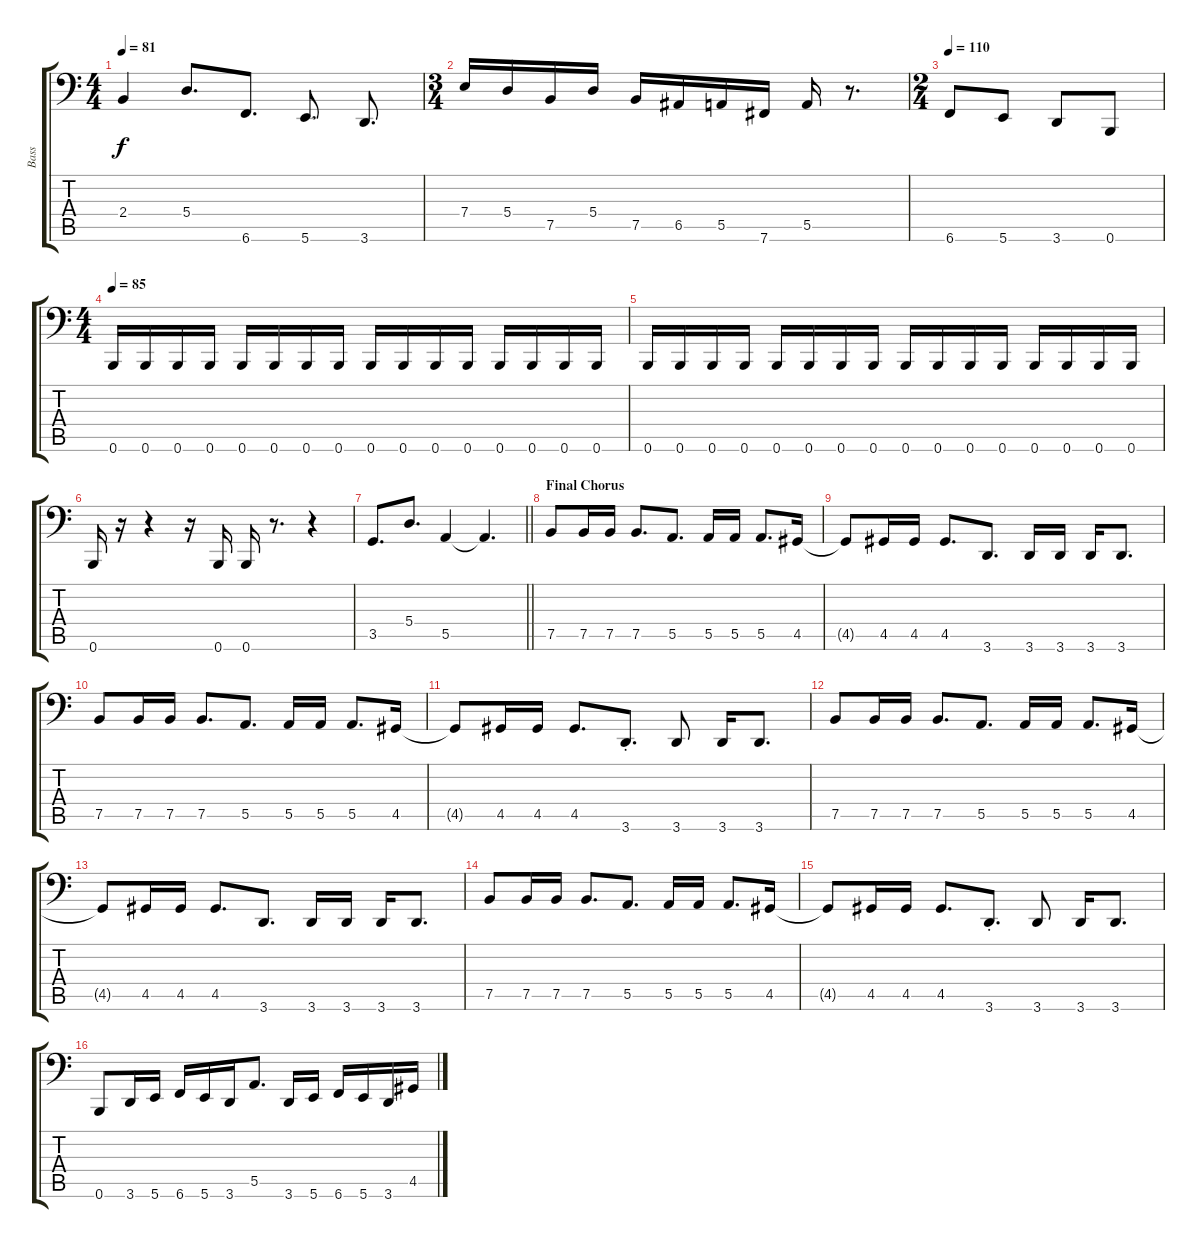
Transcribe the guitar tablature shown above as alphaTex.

\track ("Bass" "Bass") {instrument electricbassfinger}
\staff {score tabs}
\tuning (C3 G2 D2 A1 E1 B0) {hide}
\ts (4 4)
\tempo 81
\clef f4
\ks c
2.4.4{dy f} 5.4.8{d} 6.6.8{d} 5.6.8{d} 3.6.8{d} |
\ts (3 4)
7.4.16 5.4.16 7.5.16 5.4.16 7.5.16 6.5.16 5.5.16 7.6.16 5.5.16 r.8{d} |
\ts (2 4)
\tempo 110
6.6.8 5.6.8 3.6.8 0.6.8 |
\ts (4 4)
\tempo 85
0.6.16 0.6.16 0.6.16 0.6.16 0.6.16 0.6.16 0.6.16 0.6.16 0.6.16 0.6.16 0.6.16 0.6.16 0.6.16 0.6.16 0.6.16 0.6.16 |
0.6.16 0.6.16 0.6.16 0.6.16 0.6.16 0.6.16 0.6.16 0.6.16 0.6.16 0.6.16 0.6.16 0.6.16 0.6.16 0.6.16 0.6.16 0.6.16 |
0.6.16 r.16 r.4 r.16 0.6.16 0.6.16 r.8{d} r.4 |
\barLineRight lightlight
3.5.8{d} 5.4.8{d} 5.5.4 5.5{t}.4{d} |
\section ("" "Final Chorus")
7.5.8 7.5.16 7.5.16 7.5.8{d} 5.5.8{d} 5.5.16 5.5.16 5.5.8{d} 4.5.16 |
4.5{t}.8 4.5.16 4.5.16 4.5.8{d} 3.6.8{d} 3.6.16 3.6.16 3.6.16 3.6.8{d} |
7.5.8 7.5.16 7.5.16 7.5.8{d} 5.5.8{d} 5.5.16 5.5.16 5.5.8{d} 4.5.16 |
4.5{t}.8 4.5.16 4.5.16 4.5.8{d} 3.6{st}.8{d} 3.6.8 3.6.16 3.6.8{d} |
7.5.8 7.5.16 7.5.16 7.5.8{d} 5.5.8{d} 5.5.16 5.5.16 5.5.8{d} 4.5.16 |
4.5{t}.8 4.5.16 4.5.16 4.5.8{d} 3.6.8{d} 3.6.16 3.6.16 3.6.16 3.6.8{d} |
7.5.8 7.5.16 7.5.16 7.5.8{d} 5.5.8{d} 5.5.16 5.5.16 5.5.8{d} 4.5.16 |
4.5{t}.8 4.5.16 4.5.16 4.5.8{d} 3.6{st}.8{d} 3.6.8 3.6.16 3.6.8{d} |
0.6.8 3.6.16 5.6.16 6.6.16 5.6.16 3.6.16 5.5.8{d} 3.6.16 5.6.16 6.6.16 5.6.16 3.6.16 4.5.16
